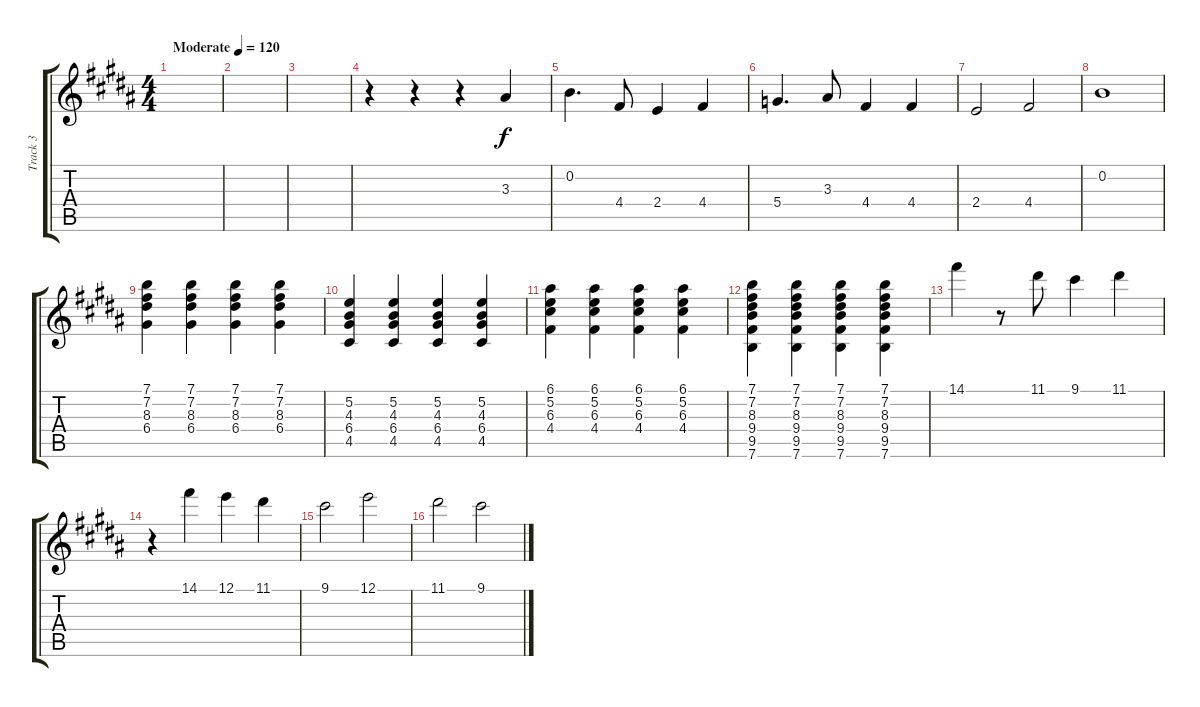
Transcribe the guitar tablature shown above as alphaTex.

\track ("Track 3" "Track 3") {instrument overdrivenguitar}
\staff {score tabs}
\tuning (E4 B3 G3 D3 A2 E2) {hide}
\ts (4 4)
\tempo (120 "Moderate")
\clef g2
\ks b
|
|
|
r.4 r.4 r.4 3.3.4 |
0.2.4{d} 4.4.8 2.4.4 4.4.4 |
5.4.4{d} 3.3.8 4.4.4 4.4.4 |
2.4.2 4.4.2 |
0.2.1 |
(7.1 7.2 8.3 6.4).4 (7.1 7.2 8.3 6.4).4 (7.1 7.2 8.3 6.4).4 (7.1 7.2 8.3 6.4).4 |
(5.2 4.3 6.4 4.5).4 (5.2 4.3 6.4 4.5).4 (5.2 4.3 6.4 4.5).4 (5.2 4.3 6.4 4.5).4 |
(6.1 5.2 6.3 4.4).4 (6.1 5.2 6.3 4.4).4 (6.1 5.2 6.3 4.4).4 (6.1 5.2 6.3 4.4).4 |
(7.1 7.2 8.3 9.4 9.5 7.6).4 (7.1 7.2 8.3 9.4 9.5 7.6).4 (7.1 7.2 8.3 9.4 9.5 7.6).4 (7.1 7.2 8.3 9.4 9.5 7.6).4 |
14.1.4 r.8 11.1.8 9.1.4 11.1.4 |
r.4 14.1.4 12.1.4 11.1.4 |
9.1.2 12.1.2 |
11.1.2 9.1.2
